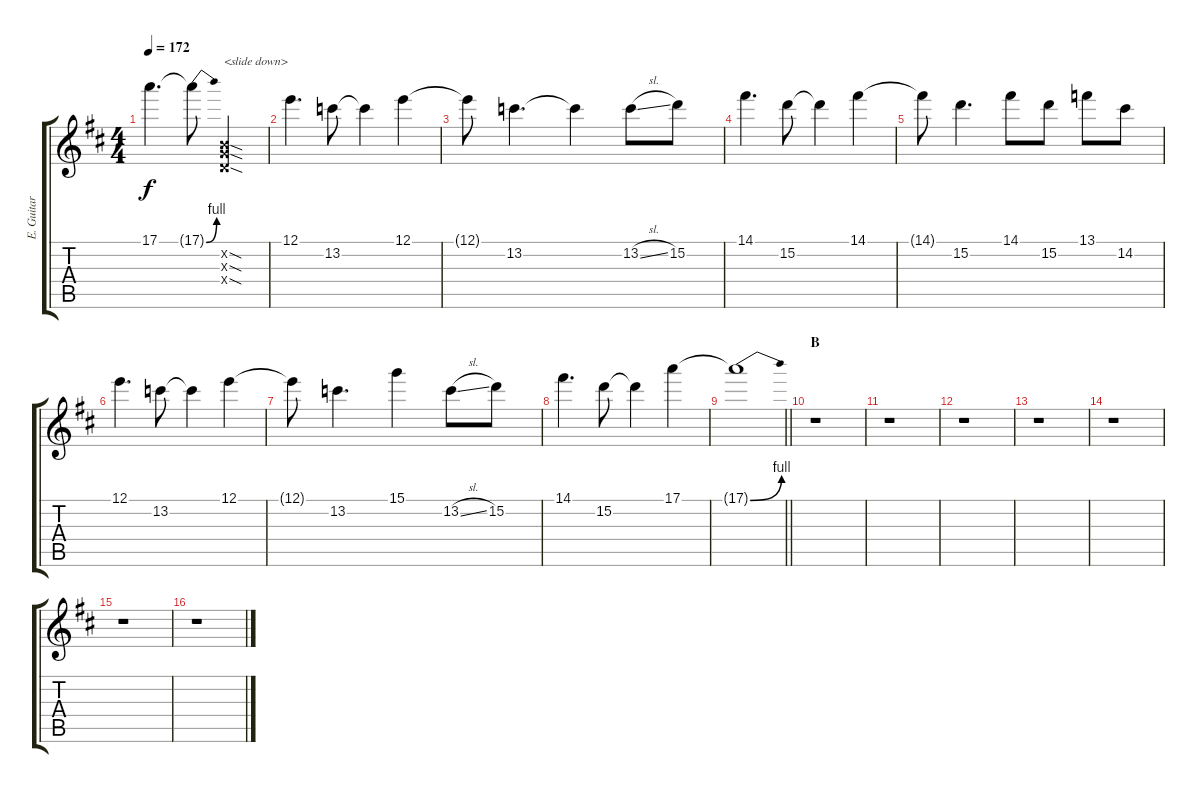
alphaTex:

\track ("E. Guitar III" "E. Guitar ") {instrument overdrivenguitar}
\staff {score tabs}
\tuning (E4 B3 G3 D3 A2 D2) {hide}
\ts (4 4)
\tempo 172
\clef g2
\ks d
17.1{t}.4{d dy f} 17.1{be (bend 0 0 60 4) t}.8 (0.2{sod x} 0.3{sod x} 0.4{sod x}).2{txt "<slide down>"} |
12.1.4{d} 13.2.8 13.2{t}.4 12.1.4 |
12.1{t}.8 13.2.4{d} 13.2{t}.4 13.2{sl}.8 15.2.8 |
14.1.4{d} 15.2.8 15.2{t}.4 14.1.4 |
14.1{t}.8 15.2.4{d} 14.1.8 15.2.8 13.1.8 14.2.8 |
12.1.4{d} 13.2.8 13.2{t}.4 12.1.4 |
12.1{t}.8 13.2.4{d} 15.1.4 13.2{sl}.8 15.2.8 |
14.1.4{d} 15.2.8 15.2{t}.4 17.1.4 |
\barLineRight lightlight
17.1{be (bend 0 0 60 4) t}.1 |
\section ("" "B")
r.1 |
r.1 |
r.1 |
r.1 |
r.1 |
r.1 |
r.1
